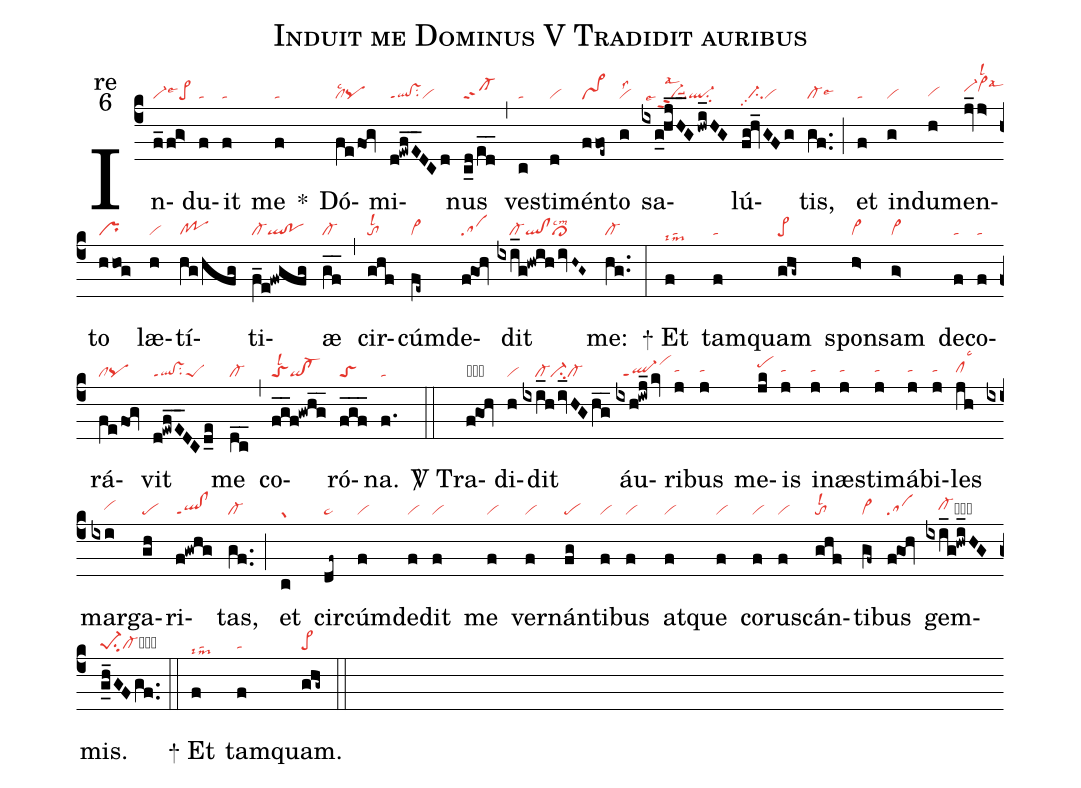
name:Induit me Dominus V Tradidit auribus;
office-part:re;
mode:6;
nabc-lines:1;
%%
(c4) In(f_fg>|vi-pe>lse4)du(f|ta)it(f|ta) me(f|ta) <sp>*</sp>() Dó(fe/fog|cllsc2pq)mi(d!ewfE__DCd|ql!vsppt1su2vi)nus(c_d/ed__|cl-ppt2) (,) ves(c|ta)ti(d|vi)mén(ffoe~|vs>)to(g|vilss2) sa(ixg_hj_H_G/hwi_HG|/vi-ppt2suu2lse4lsal2ql-su2)lú(fg!hv_GFg|//ci-pp2vi)tis,(gf..|cl-lse6) (;) et(f|ta) in(g|vi)du(h|vihg)men(jv_j>|vi-hivi>hilsl2lsal6)to(hhog|pr) læ(h|vi)tí(hg/hfg|cl!po)ti(f_e!fwgfg|cl-ql!po)æ(gf__|cl-) (,) cir(ghf|tolsl2)cúm(fe~|vi>)de(f@goh|sa)dit(ixi_g!hwih/ivH~G~|////cl-ql!clcl>lscm2) me:(hg..|cl-) (:)

<sp>+</sp> Et(f|talsim8) tam(f|ta)quam(ghg~|pe>) spon(h>|vi>)sam(g>|vi>) de(f|ta)co(f|ta)rá(fe/fog|clpq)vit(d!ewfE__DCd_e|ql!vsppt1su2peS) me(dc__|cl-) (,) co(fg__f!gwhg__|toSlsl2qi!cl-)ró(fgf___|toS)na.(f.|ta) (::)

<sp>V/</sp> Tra(f@goh|obsa)di(h|vi)dit(ixi_h/iv_HGhg__|////cl-ci-cl-) áu(ixh!iwj_/kv|//ql-ppt1vihk)ri(j|tahh)bus(j|tahh) me(jk|pehj)is(j|tahh) i(j|tahh)næs(j|tahh)ti(j|tahh)má(j|tahh)bi(j|tahh)les(jh|clhhlsc3) mar(ixi|////vihh)ga(gh|pe)ri(f!gwhg|ql!clppt1)tas,(gf..|cl-) (;) et(c|gr) cir(df~|pe~)cúm(f|vi)de(f|vi)dit(f|vi) me(f|vi) ver(f|vi)nán(fg|pe)ti(f|vi)bus(f|vi) at(f|vi)que(f|vi) co(f|vi)rus(f|vi)cán(ghf|tolsl2)ti(gf~|vi>)bus(f!goh|sa) gem(ixi_g!hwi_HG|////cl-hhql-hsu2)mis.(g_h_GFgf..|pe-1su2cl-cb) (::)

<sp>+</sp> Et(f|talsim8) tam(f|ta)quam.(ghg~|pe>) (::)
